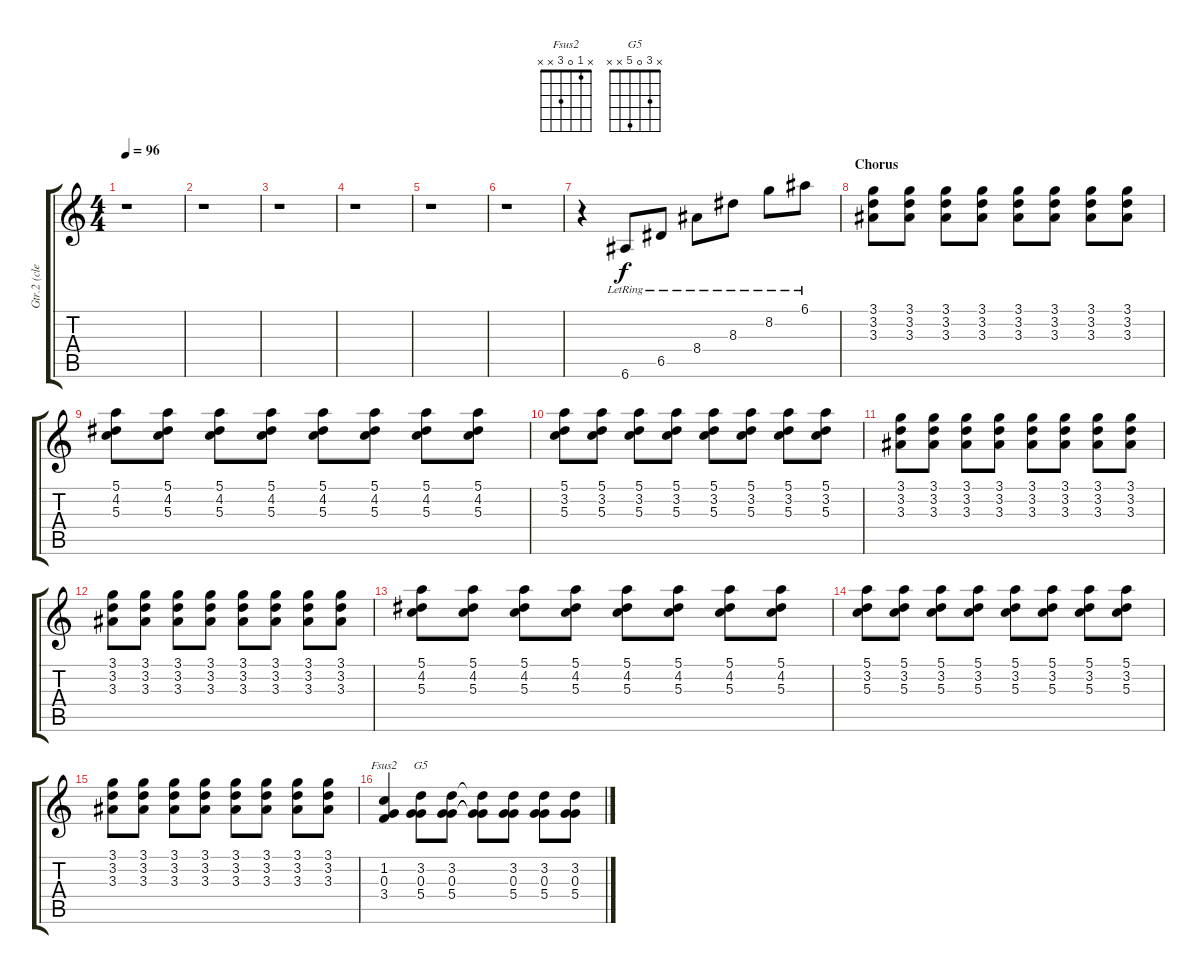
\track ("Gtr.2 (clean)" "Gtr.2 (cle") {instrument electricguitarclean}
\staff {score tabs}
\tuning (E4 B3 G3 D3 A2 E2) {hide}
\chord ("Fsus2" x 1 0 3 x x)
\chord ("G5" x 3 0 5 x x)
\ts (4 4)
\tempo 96
\clef g2
\ks c
r.1{dy f} |
r.1 |
r.1 |
r.1 |
r.1 |
r.1 |
r.4 6.6{lr}.8{instrument electricguitarclean} 6.5{lr}.8 8.4{lr}.8 8.3{lr}.8 8.2{lr}.8 6.1{lr}.8 |
\section ("" "Chorus")
(3.1 3.2 3.3).8 (3.1 3.2 3.3).8 (3.1 3.2 3.3).8 (3.1 3.2 3.3).8 (3.1 3.2 3.3).8 (3.1 3.2 3.3).8 (3.1 3.2 3.3).8 (3.1 3.2 3.3).8 |
(5.1 4.2 5.3).8 (5.1 4.2 5.3).8 (5.1 4.2 5.3).8 (5.1 4.2 5.3).8 (5.1 4.2 5.3).8 (5.1 4.2 5.3).8 (5.1 4.2 5.3).8 (5.1 4.2 5.3).8 |
(5.1 3.2 5.3).8 (5.1 3.2 5.3).8 (5.1 3.2 5.3).8 (5.1 3.2 5.3).8 (5.1 3.2 5.3).8 (5.1 3.2 5.3).8 (5.1 3.2 5.3).8 (5.1 3.2 5.3).8 |
(3.1 3.2 3.3).8 (3.1 3.2 3.3).8 (3.1 3.2 3.3).8 (3.1 3.2 3.3).8 (3.1 3.2 3.3).8 (3.1 3.2 3.3).8 (3.1 3.2 3.3).8 (3.1 3.2 3.3).8 |
(3.1 3.2 3.3).8 (3.1 3.2 3.3).8 (3.1 3.2 3.3).8 (3.1 3.2 3.3).8 (3.1 3.2 3.3).8 (3.1 3.2 3.3).8 (3.1 3.2 3.3).8 (3.1 3.2 3.3).8 |
(5.1 4.2 5.3).8 (5.1 4.2 5.3).8 (5.1 4.2 5.3).8 (5.1 4.2 5.3).8 (5.1 4.2 5.3).8 (5.1 4.2 5.3).8 (5.1 4.2 5.3).8 (5.1 4.2 5.3).8 |
(5.1 3.2 5.3).8 (5.1 3.2 5.3).8 (5.1 3.2 5.3).8 (5.1 3.2 5.3).8 (5.1 3.2 5.3).8 (5.1 3.2 5.3).8 (5.1 3.2 5.3).8 (5.1 3.2 5.3).8 |
(3.1 3.2 3.3).8 (3.1 3.2 3.3).8 (3.1 3.2 3.3).8 (3.1 3.2 3.3).8 (3.1 3.2 3.3).8 (3.1 3.2 3.3).8 (3.1 3.2 3.3).8 (3.1 3.2 3.3).8 |
(1.2 0.3 3.4).4{ch "Fsus2"} (3.2 0.3 5.4).8{ch "G5"} (3.2 0.3 5.4).8 (3.2{t} 0.3{t} 5.4{t}).8 (3.2 0.3 5.4).8 (3.2 0.3 5.4).8 (3.2 0.3 5.4).8
